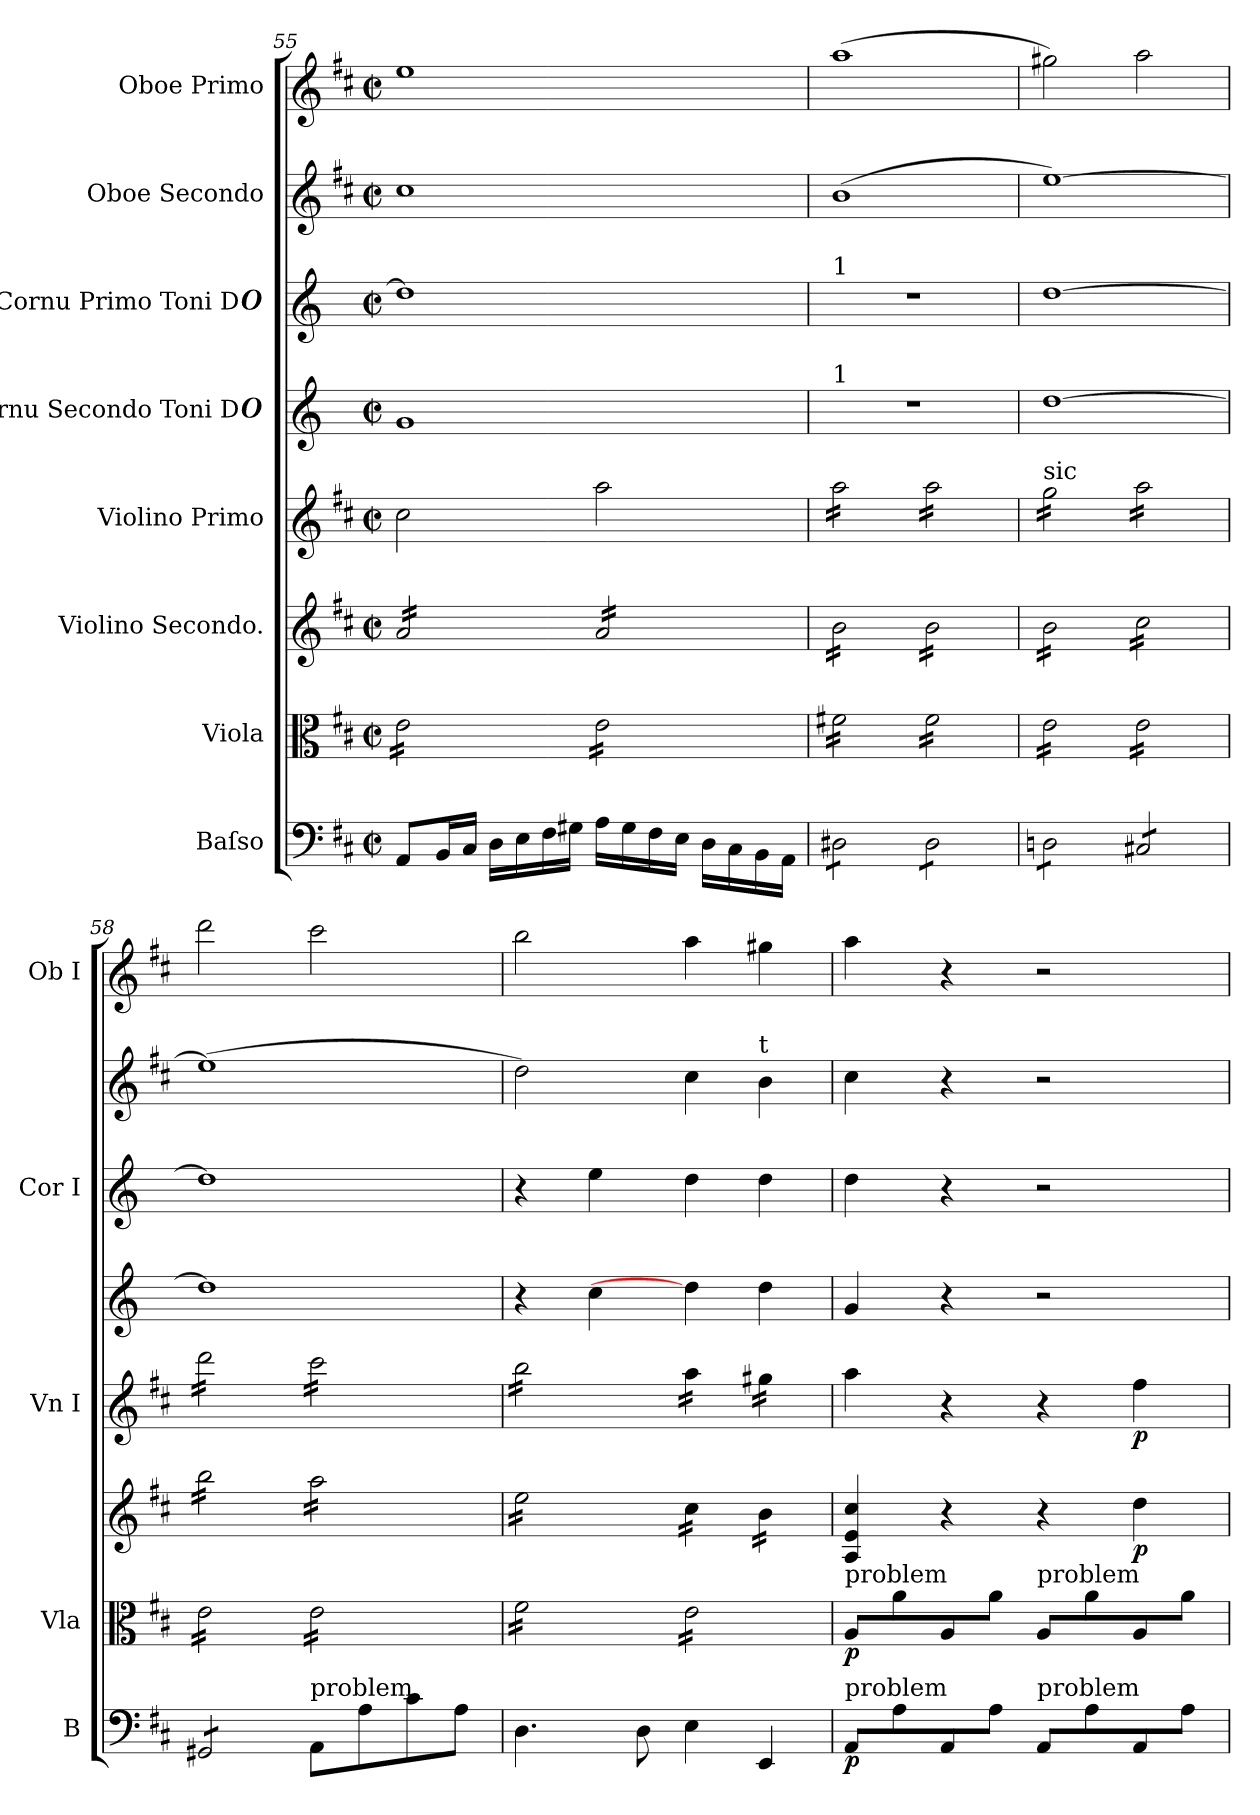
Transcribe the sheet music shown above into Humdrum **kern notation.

**kern	**dynam	**kern	**dynam	**kern	**dynam	**kern	**dynam	**kern	**kern	**kern	**kern
*part8	*part8	*part7	*part7	*part6	*part6	*part5	*part5	*part4	*part3	*part2	*part1
*staff8	*staff8	*staff7	*staff7	*staff6	*staff6	*staff5	*staff5	*staff4	*staff3	*staff2	*staff1
*I"Baſso	*	*I"Viola	*	*I"Violino Secondo.	*	*I"Violino Primo	*	*I"Cornu Secondo Toni D#	*I"Cornu Primo Toni D#	*I"Oboe Secondo	*I"Oboe Primo
*I'B	*	*I'Vla	*	*	*	*I'Vn I	*	*	*I'Cor I	*	*I'Ob I
*clefF4	*	*clefC3	*	*clefG2	*	*clefG2	*	*clefG2	*clefG2	*clefG2	*clefG2
*	*	*	*	*	*	*	*	*ITrd-1c-2	*ITrd-1c-2	*	*
*k[f#c#]	*	*k[f#c#]	*	*k[f#c#]	*	*k[f#c#]	*	*k[f#c#]	*k[f#c#]	*k[f#c#]	*k[f#c#]
*D:	*	*D:	*	*D:	*	*D:	*	*	*	*D:	*D:
*M2/2	*	*M2/2	*	*M2/2	*	*M2/2	*	*M2/2	*M2/2	*M2/2	*M2/2
*met(c|)	*	*met(c|)	*	*met(c|)	*	*met(c|)	*	*met(c|)	*met(c|)	*met(c|)	*met(c|)
=55	=55	=55	=55	=55	=55	=55	=55	=55	=55	=55	=55
*	*	*tremolo	*	*	*	*	*	*	*	*	*
*	*	*	*	*tremolo	*	*	*	*	*	*	*
8AA/L	.	16e\LL	.	16a/LL	.	2cc#\	.	1a	1ee]	1cc#	1ee
.	.	16e\	.	16a/	.	.	.	.	.	.	.
16BB/L	.	16e\	.	16a/	.	.	.	.	.	.	.
16C#/JJ	.	16e\	.	16a/	.	.	.	.	.	.	.
16D\LL	.	16e\	.	16a/	.	.	.	.	.	.	.
16E\	.	16e\	.	16a/	.	.	.	.	.	.	.
16F#\	.	16e\	.	16a/	.	.	.	.	.	.	.
16G#X\JJ	.	16e\JJ	.	16a/JJ	.	.	.	.	.	.	.
16A\LL	.	16e\LL	.	16a/LL	.	2aa\	.	.	.	.	.
16G#\	.	16e\	.	16a/	.	.	.	.	.	.	.
16F#\	.	16e\	.	16a/	.	.	.	.	.	.	.
16E\JJ	.	16e\	.	16a/	.	.	.	.	.	.	.
16D\LL	.	16e\	.	16a/	.	.	.	.	.	.	.
16C#\	.	16e\	.	16a/	.	.	.	.	.	.	.
16BB\	.	16e\	.	16a/	.	.	.	.	.	.	.
16AA\JJ	.	16e\JJ	.	16a/JJ	.	.	.	.	.	.	.
=56	=56	=56	=56	=56	=56	=56	=56	=56	=56	=56	=56
!	!	!	!	!	!	!	!	!	!LO:TX:a:t=1	!	!
!	!	!	!	!	!	!	!	!LO:TX:a:t=1	!	!	!
*tremolo	*	*	*	*	*	*	*	*	*	*	*
*	*	*	*	*	*	*tremolo	*	*	*	*	*
8D#X\L	.	16f#X\LL	.	16b\LL	.	16aa\LL	.	1r	1r	(<1b	(<1aa
.	.	16f#X\	.	16b\	.	16aa\	.	.	.	.	.
8D#X\	.	16f#X\	.	16b\	.	16aa\	.	.	.	.	.
.	.	16f#X\	.	16b\	.	16aa\	.	.	.	.	.
8D#X\	.	16f#X\	.	16b\	.	16aa\	.	.	.	.	.
.	.	16f#X\	.	16b\	.	16aa\	.	.	.	.	.
8D#X\J	.	16f#X\	.	16b\	.	16aa\	.	.	.	.	.
.	.	16f#X\JJ	.	16b\JJ	.	16aa\JJ	.	.	.	.	.
8D#\L	.	16f#\LL	.	16b\LL	.	16aa\LL	.	.	.	.	.
.	.	16f#\	.	16b\	.	16aa\	.	.	.	.	.
8D#\	.	16f#\	.	16b\	.	16aa\	.	.	.	.	.
.	.	16f#\	.	16b\	.	16aa\	.	.	.	.	.
8D#\	.	16f#\	.	16b\	.	16aa\	.	.	.	.	.
.	.	16f#\	.	16b\	.	16aa\	.	.	.	.	.
8D#\J	.	16f#\	.	16b\	.	16aa\	.	.	.	.	.
.	.	16f#\JJ	.	16b\JJ	.	16aa\JJ	.	.	.	.	.
=57	=57	=57	=57	=57	=57	=57	=57	=57	=57	=57	=57
!	!	!	!	!	!	!LO:TX:a:t=sic	!	!	!	!	!
8Dn\L	.	16e\LL	.	16b\LL	.	16gg\LL	.	[1ee	[1ee	[1ee)	2gg#X\)
.	.	16e\	.	16b\	.	16gg\	.	.	.	.	.
8Dn\	.	16e\	.	16b\	.	16gg\	.	.	.	.	.
.	.	16e\	.	16b\	.	16gg\	.	.	.	.	.
8Dn\	.	16e\	.	16b\	.	16gg\	.	.	.	.	.
.	.	16e\	.	16b\	.	16gg\	.	.	.	.	.
8Dn\J	.	16e\	.	16b\	.	16gg\	.	.	.	.	.
.	.	16e\JJ	.	16b\JJ	.	16gg\JJ	.	.	.	.	.
8C#X/L	.	16e\LL	.	16cc#\LL	.	16aa\LL	.	.	.	.	2aa\
.	.	16e\	.	16cc#\	.	16aa\	.	.	.	.	.
8C#X/	.	16e\	.	16cc#\	.	16aa\	.	.	.	.	.
.	.	16e\	.	16cc#\	.	16aa\	.	.	.	.	.
8C#X/	.	16e\	.	16cc#\	.	16aa\	.	.	.	.	.
.	.	16e\	.	16cc#\	.	16aa\	.	.	.	.	.
8C#X/J	.	16e\	.	16cc#\	.	16aa\	.	.	.	.	.
.	.	16e\JJ	.	16cc#\JJ	.	16aa\JJ	.	.	.	.	.
=58	=58	=58	=58	=58	=58	=58	=58	=58	=58	=58	=58
8GG#X/L	.	16e\LL	.	16bb\LL	.	16ddd\LL	.	1ee]	1ee]	(<1ee]	2ddd\
.	.	16e\	.	16bb\	.	16ddd\	.	.	.	.	.
8GG#X/	.	16e\	.	16bb\	.	16ddd\	.	.	.	.	.
.	.	16e\	.	16bb\	.	16ddd\	.	.	.	.	.
8GG#X/	.	16e\	.	16bb\	.	16ddd\	.	.	.	.	.
.	.	16e\	.	16bb\	.	16ddd\	.	.	.	.	.
8GG#X/J	.	16e\	.	16bb\	.	16ddd\	.	.	.	.	.
*Xtremolo	*	*	*	*	*	*	*	*	*	*	*
.	.	16e\JJ	.	16bb\JJ	.	16ddd\JJ	.	.	.	.	.
!LO:TX:a:t=problem	!	!	!	!	!	!	!	!	!	!	!
8AA/L	.	16e\LL	.	16aa\LL	.	16ccc#\LL	.	.	.	.	2ccc#\
.	.	16e\	.	16aa\	.	16ccc#\	.	.	.	.	.
8A\	.	16e\	.	16aa\	.	16ccc#\	.	.	.	.	.
.	.	16e\	.	16aa\	.	16ccc#\	.	.	.	.	.
8c#\	.	16e\	.	16aa\	.	16ccc#\	.	.	.	.	.
.	.	16e\	.	16aa\	.	16ccc#\	.	.	.	.	.
8A\J	.	16e\	.	16aa\	.	16ccc#\	.	.	.	.	.
.	.	16e\JJ	.	16aa\JJ	.	16ccc#\JJ	.	.	.	.	.
=59	=59	=59	=59	=59	=59	=59	=59	=59	=59	=59	=59
4.D\	.	16f#\LL	.	16ee\LL	.	16bb\LL	.	4r	4r	2dd\)	2bb\
.	.	16f#\	.	16ee\	.	16bb\	.	.	.	.	.
.	.	16f#\	.	16ee\	.	16bb\	.	.	.	.	.
.	.	16f#\	.	16ee\	.	16bb\	.	.	.	.	.
.	.	16f#\	.	16ee\	.	16bb\	.	4dd\	4ff#\	.	.
.	.	16f#\	.	16ee\	.	16bb\	.	.	.	.	.
8D\	.	16f#\	.	16ee\	.	16bb\	.	.	.	.	.
.	.	16f#\JJ	.	16ee\JJ	.	16bb\JJ	.	.	.	.	.
4E\	.	16e\LL	.	16cc#\LL	.	16aa\LL	.	4ee\]	4ee\	4cc#\	4aa\
.	.	16e\	.	16cc#\	.	16aa\	.	.	.	.	.
.	.	16e\	.	16cc#\	.	16aa\	.	.	.	.	.
.	.	16e\	.	16cc#\JJ	.	16aa\JJ	.	.	.	.	.
!	!	!	!	!	!	!	!	!	!	!LO:TX:a:t=t	!
4EE/	.	16e\	.	16b\LL	.	16gg#X\LL	.	4ee\	4ee\	4b\	4gg#X\
.	.	16e\	.	16b\	.	16gg#X\	.	.	.	.	.
.	.	16e\	.	16b\	.	16gg#X\	.	.	.	.	.
.	.	16e\JJ	.	16b\JJ	.	16gg#X\JJ	.	.	.	.	.
*	*	*	*	*	*	*Xtremolo	*	*	*	*	*
*	*	*	*	*Xtremolo	*	*	*	*	*	*	*
*	*	*Xtremolo	*	*	*	*	*	*	*	*	*
=60	=60	=60	=60	=60	=60	=60	=60	=60	=60	=60	=60
!	!	!LO:TX:a:t=problem	!	!	!	!	!	!	!	!	!
!LO:TX:a:t=problem	!	!	!	!	!	!	!	!	!	!	!
8AA/L	p	8A/L	p	4A/ 4e/ 4cc#/	.	4aa\	.	4a/	4ee\	4cc#\	4aa\
8A\	.	8a\	.	.	.	.	.	.	.	.	.
8AA/	.	8A/	.	4r	.	4r	.	4r	4r	4r	4r
8A\J	.	8a\J	.	.	.	.	.	.	.	.	.
!	!	!LO:TX:a:t=problem	!	!	!	!	!	!	!	!	!
!LO:TX:a:t=problem	!	!	!	!	!	!	!	!	!	!	!
8AA/L	.	8A/L	.	4r	.	4r	.	2r	2r	2r	2r
8A\	.	8a\	.	.	.	.	.	.	.	.	.
8AA/	.	8A/	.	4dd\	p	4ff#\	p	.	.	.	.
8A\J	.	8a\J	.	.	.	.	.	.	.	.	.
=	=	=	=	=	=	=	=	=	=	=	=
*-	*-	*-	*-	*-	*-	*-	*-	*-	*-	*-	*-
